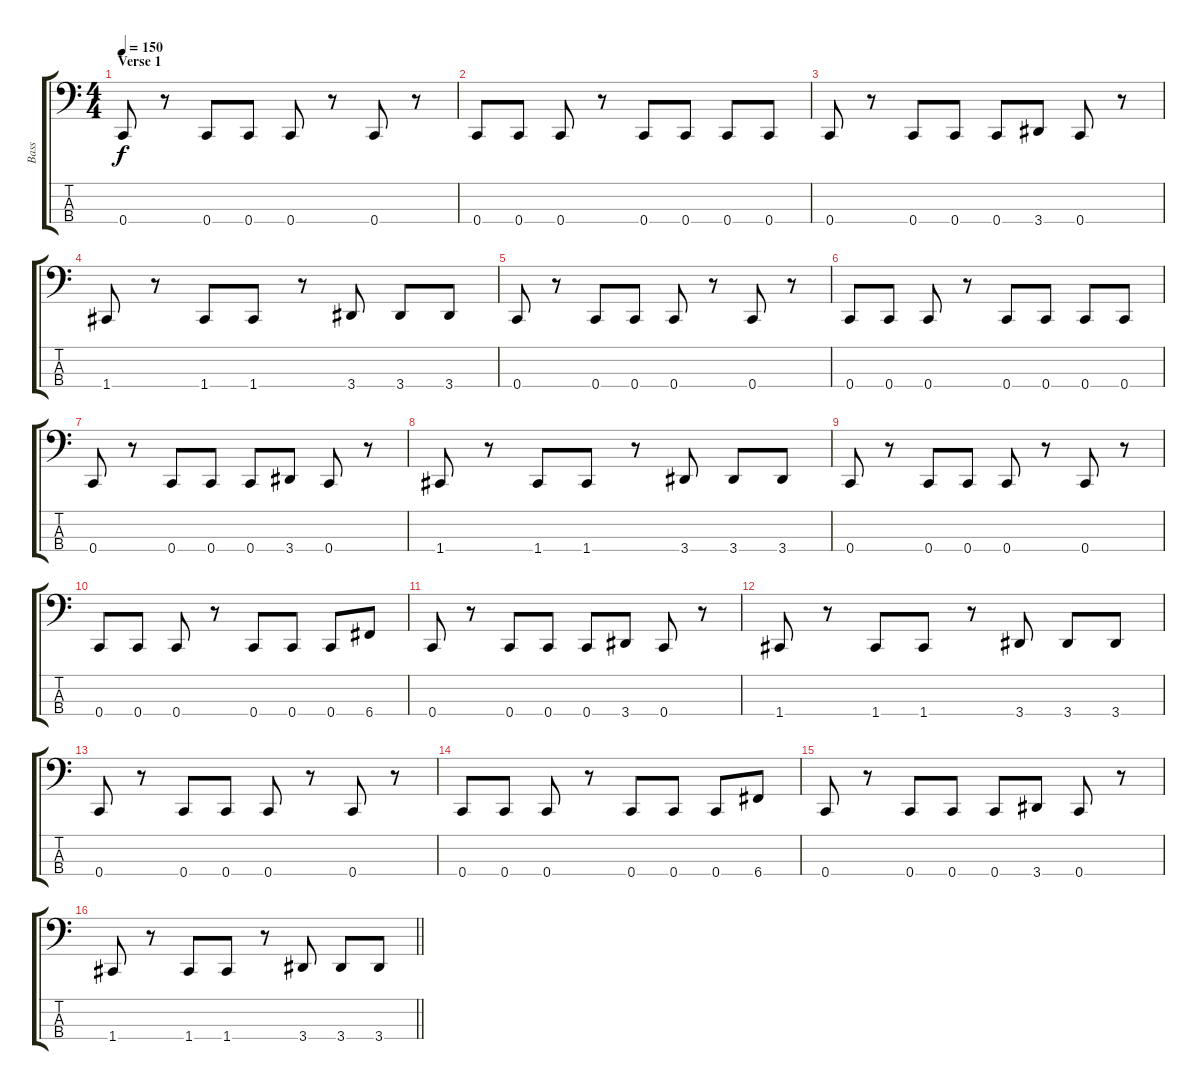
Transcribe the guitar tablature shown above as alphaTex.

\track ("Bass" "Bass") {instrument electricbasspick}
\staff {score tabs}
\tuning (F2 C2 G1 C1) {hide}
\ts (4 4)
\section ("" "Verse 1")
\tempo 150
\clef f4
\ks c
0.4.8{dy f} r.8 0.4.8 0.4.8 0.4.8 r.8 0.4.8 r.8 |
0.4.8 0.4.8 0.4.8 r.8 0.4.8 0.4.8 0.4.8 0.4.8 |
0.4.8 r.8 0.4.8 0.4.8 0.4.8 3.4.8 0.4.8 r.8 |
1.4.8 r.8 1.4.8 1.4.8 r.8 3.4.8 3.4.8 3.4.8 |
0.4.8 r.8 0.4.8 0.4.8 0.4.8 r.8 0.4.8 r.8 |
0.4.8 0.4.8 0.4.8 r.8 0.4.8 0.4.8 0.4.8 0.4.8 |
0.4.8 r.8 0.4.8 0.4.8 0.4.8 3.4.8 0.4.8 r.8 |
1.4.8 r.8 1.4.8 1.4.8 r.8 3.4.8 3.4.8 3.4.8 |
0.4.8 r.8 0.4.8 0.4.8 0.4.8 r.8 0.4.8 r.8 |
0.4.8 0.4.8 0.4.8 r.8 0.4.8 0.4.8 0.4.8 6.4.8 |
0.4.8 r.8 0.4.8 0.4.8 0.4.8 3.4.8 0.4.8 r.8 |
1.4.8 r.8 1.4.8 1.4.8 r.8 3.4.8 3.4.8 3.4.8 |
0.4.8 r.8 0.4.8 0.4.8 0.4.8 r.8 0.4.8 r.8 |
0.4.8 0.4.8 0.4.8 r.8 0.4.8 0.4.8 0.4.8 6.4.8 |
0.4.8 r.8 0.4.8 0.4.8 0.4.8 3.4.8 0.4.8 r.8 |
\barLineRight lightlight
1.4.8 r.8 1.4.8 1.4.8 r.8 3.4.8 3.4.8 3.4.8
